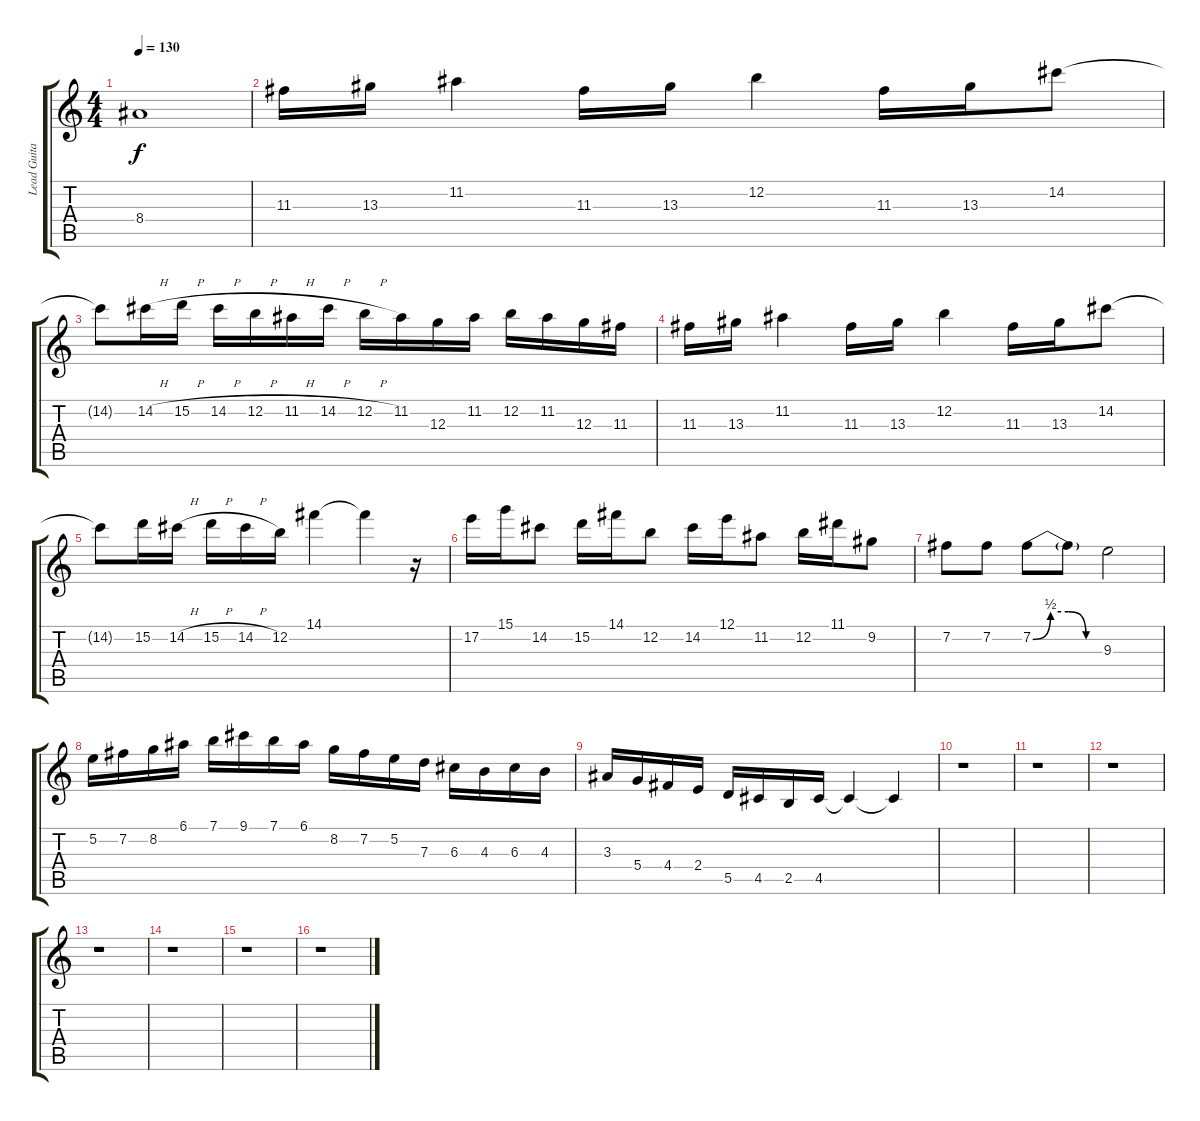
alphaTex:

\track ("Lead Guitar" "Lead Guita") {instrument distortionguitar}
\staff {score tabs}
\tuning (E4 B3 G3 D3 A2 E2) {hide}
\ts (4 4)
\tempo 130
\clef g2
\ks c
8.4{t}.1{dy f} |
11.3.16 13.3.16 11.2.4 11.3.16 13.3.16 12.2.4 11.3.16 13.3.16 14.2.8 |
14.2{t}.8 14.2{h}.16 15.2{h}.16 14.2{h}.16 12.2{h}.16 11.2{h}.16 14.2{h}.16 12.2{h}.16 11.2.16 12.3.16 11.2.16 12.2.16 11.2.16 12.3.16 11.3.16 |
11.3.16 13.3.16 11.2.4 11.3.16 13.3.16 12.2.4 11.3.16 13.3.16 14.2.8 |
14.2{t}.8 15.2.16 14.2{h}.16 15.2{h}.16 14.2{h}.16 12.2.16 14.1.4 14.1{t}.4 r.16 |
17.2.16 15.1.16 14.2.8 15.2.16 14.1.16 12.2.8 14.2.16 12.1.16 11.2.8 12.2.16 11.1.16 9.2.8 |
7.2.8 7.2.8 7.2{be (custom 0 0 15 2 30 2 45 0 60 0)}.8 7.2{t}.8 9.3.2 |
5.2.16 7.2.16 8.2.16 6.1.16 7.1.16 9.1.16 7.1.16 6.1.16 8.2.16 7.2.16 5.2.16 7.3.16 6.3.16 4.3.16 6.3.16 4.3.16 |
3.3.16 5.4.16 4.4.16 2.4.16 5.5.16 4.5.16 2.5.16 4.5.16 4.5{t}.4 4.5{t}.4 |
r.1 |
r.1 |
r.1 |
r.1 |
r.1 |
r.1 |
r.1
